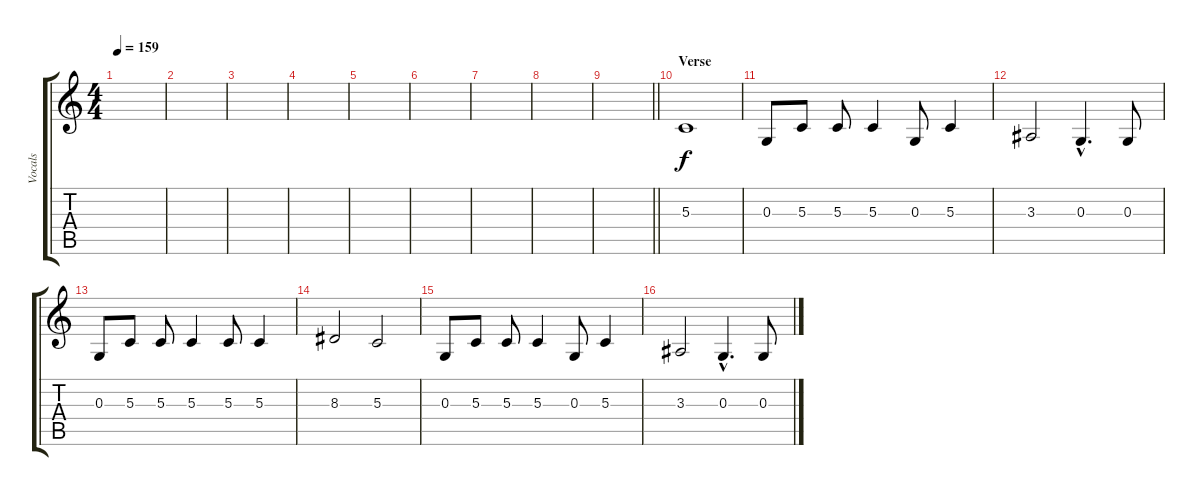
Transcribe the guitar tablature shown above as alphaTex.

\track ("Vocals" "Vocals") {instrument tenorsax}
\staff {score tabs}
\tuning (E4 B3 G3 D3 A2 E2) {hide}
\ts (4 4)
\tempo 159
\clef g2
\ks c
|
|
|
|
|
|
|
|
\barLineRight lightlight
|
\section ("" "Verse")
5.3.1 |
0.3.8 5.3.8 5.3.8 5.3.4 0.3.8 5.3.4 |
3.3.2 0.3{hac}.4{d} 0.3.8 |
0.3.8 5.3.8 5.3.8 5.3.4 5.3.8 5.3.4 |
8.3.2 5.3.2 |
0.3.8 5.3.8 5.3.8 5.3.4 0.3.8 5.3.4 |
3.3.2 0.3{hac}.4{d} 0.3.8
